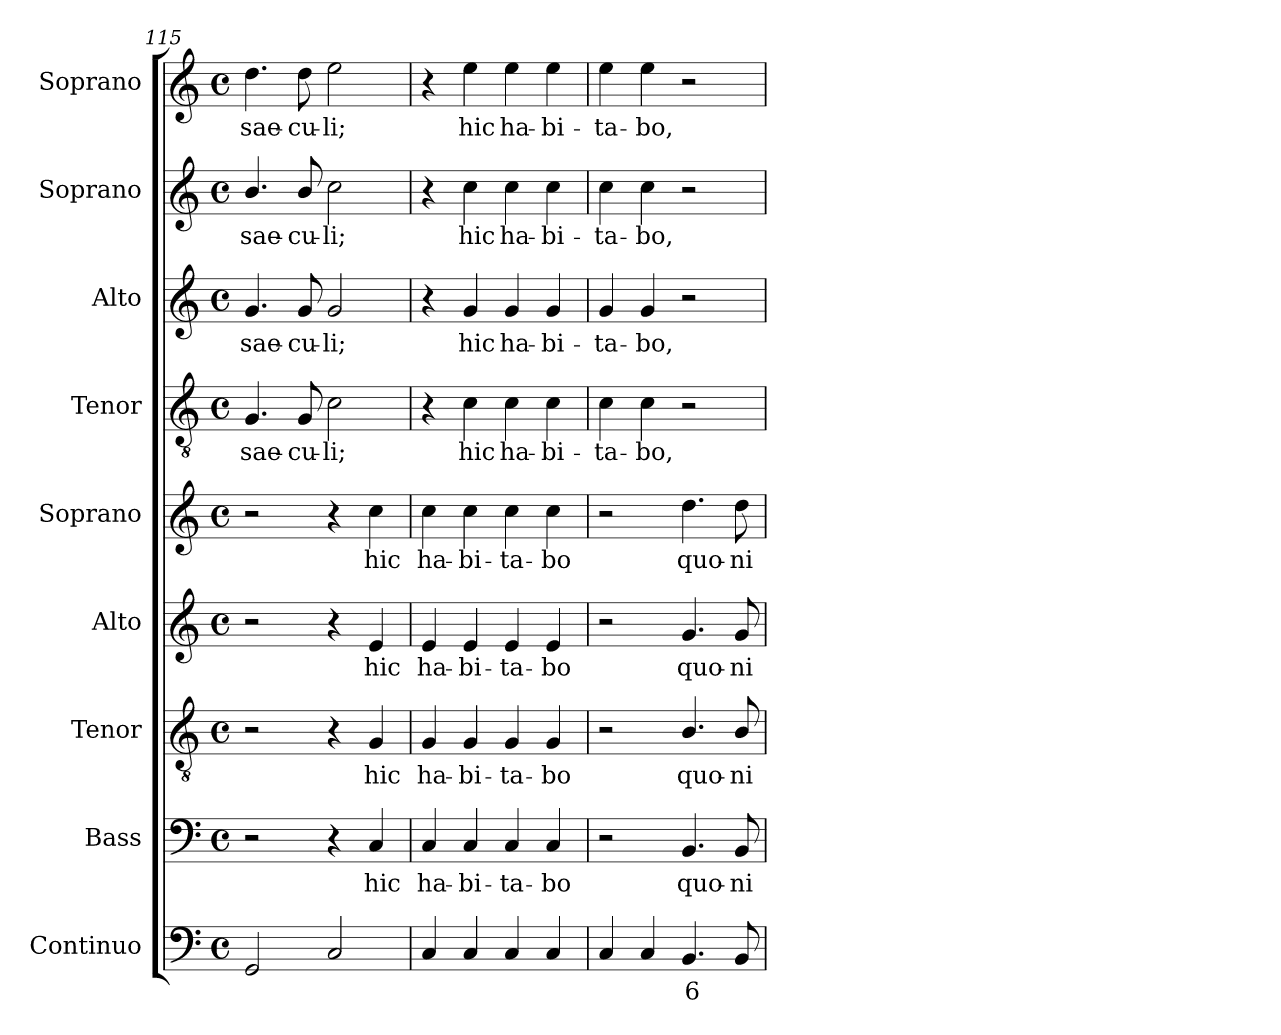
**kern	**text	**kern	**text	**kern	**text	**kern	**text	**kern	**text	**kern	**text	**kern	**text	**kern	**text	**kern	**text
*part9	*part9	*part8	*part8	*part7	*part7	*part6	*part6	*part5	*part5	*part4	*part4	*part3	*part3	*part2	*part2	*part1	*part1
*staff9	*staff9	*staff8	*staff8	*staff7	*staff7	*staff6	*staff6	*staff5	*staff5	*staff4	*staff4	*staff3	*staff3	*staff2	*staff2	*staff1	*staff1
*I"Continuo	*	*I"Bass	*	*I"Tenor	*	*I"Alto	*	*I"Soprano	*	*I"Tenor	*	*I"Alto	*	*I"Soprano	*	*I"Soprano	*
*I'Cont.	*	*I'B.	*	*I'T.	*	*I'A.	*	*I'S.	*	*I'T.	*	*I'A.	*	*I'S.	*	*I'S.	*
*clefF4	*	*clefF4	*	*clefGv2	*	*clefG2	*	*clefG2	*	*clefGv2	*	*clefG2	*	*clefG2	*	*clefG2	*
*	*	*	*	*ITrd7c12	*	*	*	*	*	*ITrd7c12	*	*	*	*	*	*	*
*k[]	*	*k[]	*	*k[]	*	*k[]	*	*k[]	*	*k[]	*	*k[]	*	*k[]	*	*k[]	*
*C:	*	*C:	*	*C:	*	*C:	*	*C:	*	*C:	*	*C:	*	*C:	*	*C:	*
*M4/4	*	*M4/4	*	*M4/4	*	*M4/4	*	*M4/4	*	*M4/4	*	*M4/4	*	*M4/4	*	*M4/4	*
*met(c)	*	*met(c)	*	*met(c)	*	*met(c)	*	*met(c)	*	*met(c)	*	*met(c)	*	*met(c)	*	*met(c)	*
=115	=115	=115	=115	=115	=115	=115	=115	=115	=115	=115	=115	=115	=115	=115	=115	=115	=115
!	!	!	!	!	!	!	!	!	!	!	!LO:LY:b:color=#000000	!	!	!	!	!	!
!	!	!	!	!	!	!	!	!	!	!	!	!	!LO:LY:b:color=#000000	!	!	!	!
!	!	!	!	!	!	!	!	!	!	!	!	!	!	!	!LO:LY:b:color=#000000	!	!
!	!	!	!	!	!	!	!	!	!	!	!	!	!	!	!	!	!LO:LY:b:color=#000000
2GGi/	.	2r	.	2r	.	2r	.	2r	.	4.GGi/	sae-	4.gi/	sae-	4.bi/	sae-	4.ddi\	sae-
!	!	!	!	!	!	!	!	!	!	!	!LO:LY:b:color=#000000	!	!	!	!	!	!
!	!	!	!	!	!	!	!	!	!	!	!	!	!LO:LY:b:color=#000000	!	!	!	!
!	!	!	!	!	!	!	!	!	!	!	!	!	!	!	!LO:LY:b:color=#000000	!	!
!	!	!	!	!	!	!	!	!	!	!	!	!	!	!	!	!	!LO:LY:b:color=#000000
.	.	.	.	.	.	.	.	.	.	8GGi/	-cu-	8gi/	-cu-	8bi/	-cu-	8ddi\	-cu-
!	!	!	!	!	!	!	!	!	!	!	!LO:LY:b:color=#000000	!	!	!	!	!	!
!	!	!	!	!	!	!	!	!	!	!	!	!	!LO:LY:b:color=#000000	!	!	!	!
!	!	!	!	!	!	!	!	!	!	!	!	!	!	!	!LO:LY:b:color=#000000	!	!
!	!	!	!	!	!	!	!	!	!	!	!	!	!	!	!	!	!LO:LY:b:color=#000000
2Ci/	.	4r	.	4r	.	4r	.	4r	.	2Ci\	-li;	2gi/	-li;	2cci\	-li;	2eei\	-li;
!	!	!	!LO:LY:b:color=#000000	!	!	!	!	!	!	!	!	!	!	!	!	!	!
!	!	!	!	!	!LO:LY:b:color=#000000	!	!	!	!	!	!	!	!	!	!	!	!
!	!	!	!	!	!	!	!LO:LY:b:color=#000000	!	!	!	!	!	!	!	!	!	!
!	!	!	!	!	!	!	!	!	!LO:LY:b:color=#000000	!	!	!	!	!	!	!	!
.	.	4Ci/	hic	4GGi/	hic	4ei/	hic	4cci\	hic	.	.	.	.	.	.	.	.
=116	=116	=116	=116	=116	=116	=116	=116	=116	=116	=116	=116	=116	=116	=116	=116	=116	=116
!	!	!	!LO:LY:b:color=#000000	!	!	!	!	!	!	!	!	!	!	!	!	!	!
!	!	!	!	!	!LO:LY:b:color=#000000	!	!	!	!	!	!	!	!	!	!	!	!
!	!	!	!	!	!	!	!LO:LY:b:color=#000000	!	!	!	!	!	!	!	!	!	!
!	!	!	!	!	!	!	!	!	!LO:LY:b:color=#000000	!	!	!	!	!	!	!	!
4Ci/	.	4Ci/	ha-	4GGi/	ha-	4ei/	ha-	4cci\	ha-	4r	.	4r	.	4r	.	4r	.
!	!	!	!LO:LY:b:color=#000000	!	!	!	!	!	!	!	!	!	!	!	!	!	!
!	!	!	!	!	!LO:LY:b:color=#000000	!	!	!	!	!	!	!	!	!	!	!	!
!	!	!	!	!	!	!	!LO:LY:b:color=#000000	!	!	!	!	!	!	!	!	!	!
!	!	!	!	!	!	!	!	!	!LO:LY:b:color=#000000	!	!	!	!	!	!	!	!
!	!	!	!	!	!	!	!	!	!	!	!LO:LY:b:color=#000000	!	!	!	!	!	!
!	!	!	!	!	!	!	!	!	!	!	!	!	!LO:LY:b:color=#000000	!	!	!	!
!	!	!	!	!	!	!	!	!	!	!	!	!	!	!	!LO:LY:b:color=#000000	!	!
!	!	!	!	!	!	!	!	!	!	!	!	!	!	!	!	!	!LO:LY:b:color=#000000
4Ci/	.	4Ci/	-bi-	4GGi/	-bi-	4ei/	-bi-	4cci\	-bi-	4Ci\	hic	4gi/	hic	4cci\	hic	4eei\	hic
!	!	!	!LO:LY:b:color=#000000	!	!	!	!	!	!	!	!	!	!	!	!	!	!
!	!	!	!	!	!LO:LY:b:color=#000000	!	!	!	!	!	!	!	!	!	!	!	!
!	!	!	!	!	!	!	!LO:LY:b:color=#000000	!	!	!	!	!	!	!	!	!	!
!	!	!	!	!	!	!	!	!	!LO:LY:b:color=#000000	!	!	!	!	!	!	!	!
!	!	!	!	!	!	!	!	!	!	!	!LO:LY:b:color=#000000	!	!	!	!	!	!
!	!	!	!	!	!	!	!	!	!	!	!	!	!LO:LY:b:color=#000000	!	!	!	!
!	!	!	!	!	!	!	!	!	!	!	!	!	!	!	!LO:LY:b:color=#000000	!	!
!	!	!	!	!	!	!	!	!	!	!	!	!	!	!	!	!	!LO:LY:b:color=#000000
4Ci/	.	4Ci/	-ta-	4GGi/	-ta-	4ei/	-ta-	4cci\	-ta-	4Ci\	ha-	4gi/	ha-	4cci\	ha-	4eei\	ha-
!	!	!	!LO:LY:b:color=#000000	!	!	!	!	!	!	!	!	!	!	!	!	!	!
!	!	!	!	!	!LO:LY:b:color=#000000	!	!	!	!	!	!	!	!	!	!	!	!
!	!	!	!	!	!	!	!LO:LY:b:color=#000000	!	!	!	!	!	!	!	!	!	!
!	!	!	!	!	!	!	!	!	!LO:LY:b:color=#000000	!	!	!	!	!	!	!	!
!	!	!	!	!	!	!	!	!	!	!	!LO:LY:b:color=#000000	!	!	!	!	!	!
!	!	!	!	!	!	!	!	!	!	!	!	!	!LO:LY:b:color=#000000	!	!	!	!
!	!	!	!	!	!	!	!	!	!	!	!	!	!	!	!LO:LY:b:color=#000000	!	!
!	!	!	!	!	!	!	!	!	!	!	!	!	!	!	!	!	!LO:LY:b:color=#000000
4Ci/	.	4Ci/	-bo	4GGi/	-bo	4ei/	-bo	4cci\	-bo	4Ci\	-bi-	4gi/	-bi-	4cci\	-bi-	4eei\	-bi-
=117	=117	=117	=117	=117	=117	=117	=117	=117	=117	=117	=117	=117	=117	=117	=117	=117	=117
!	!	!	!	!	!	!	!	!	!	!	!LO:LY:b:color=#000000	!	!	!	!	!	!
!	!	!	!	!	!	!	!	!	!	!	!	!	!LO:LY:b:color=#000000	!	!	!	!
!	!	!	!	!	!	!	!	!	!	!	!	!	!	!	!LO:LY:b:color=#000000	!	!
!	!	!	!	!	!	!	!	!	!	!	!	!	!	!	!	!	!LO:LY:b:color=#000000
4Ci/	.	2r	.	2r	.	2r	.	2r	.	4Ci\	-ta-	4gi/	-ta-	4cci\	-ta-	4eei\	-ta-
!	!	!	!	!	!	!	!	!	!	!	!LO:LY:b:color=#000000	!	!	!	!	!	!
!	!	!	!	!	!	!	!	!	!	!	!	!	!LO:LY:b:color=#000000	!	!	!	!
!	!	!	!	!	!	!	!	!	!	!	!	!	!	!	!LO:LY:b:color=#000000	!	!
!	!	!	!	!	!	!	!	!	!	!	!	!	!	!	!	!	!LO:LY:b:color=#000000
4Ci/	.	.	.	.	.	.	.	.	.	4Ci\	-bo,	4gi/	-bo,	4cci\	-bo,	4eei\	-bo,
!	!LO:LY:b:color=#000000	!	!	!	!	!	!	!	!	!	!	!	!	!	!	!	!
!	!	!	!LO:LY:b:color=#000000	!	!	!	!	!	!	!	!	!	!	!	!	!	!
!	!	!	!	!	!LO:LY:b:color=#000000	!	!	!	!	!	!	!	!	!	!	!	!
!	!	!	!	!	!	!	!LO:LY:b:color=#000000	!	!	!	!	!	!	!	!	!	!
!	!	!	!	!	!	!	!	!	!LO:LY:b:color=#000000	!	!	!	!	!	!	!	!
4.BBi/	6	4.BBi/	quo-	4.BBi/	quo-	4.gi/	quo-	4.ddi\	quo-	2r	.	2r	.	2r	.	2r	.
!	!	!	!LO:LY:b:color=#000000	!	!	!	!	!	!	!	!	!	!	!	!	!	!
!	!	!	!	!	!LO:LY:b:color=#000000	!	!	!	!	!	!	!	!	!	!	!	!
!	!	!	!	!	!	!	!LO:LY:b:color=#000000	!	!	!	!	!	!	!	!	!	!
!	!	!	!	!	!	!	!	!	!LO:LY:b:color=#000000	!	!	!	!	!	!	!	!
8BBi/	.	8BBi/	-ni-	8BBi/	-ni-	8gi/	-ni-	8ddi\	-ni-	.	.	.	.	.	.	.	.
=	=	=	=	=	=	=	=	=	=	=	=	=	=	=	=	=	=
*-	*-	*-	*-	*-	*-	*-	*-	*-	*-	*-	*-	*-	*-	*-	*-	*-	*-
